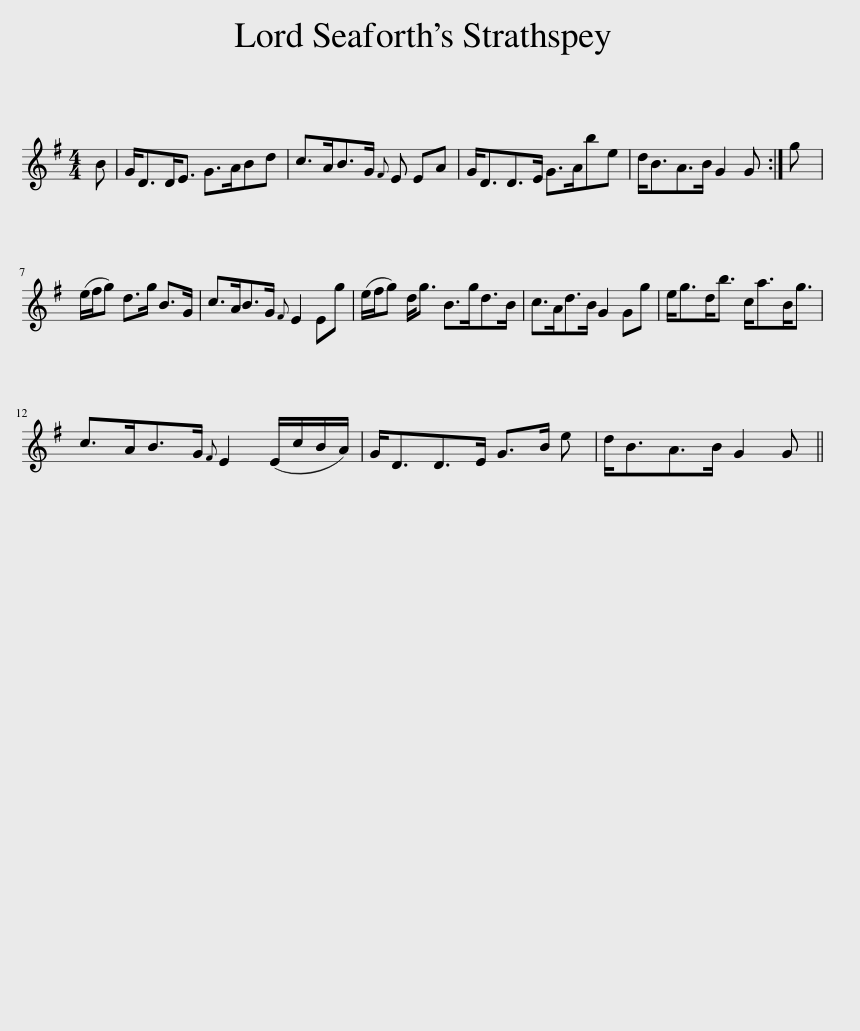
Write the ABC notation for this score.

X:1
L:1/8
M:4/4
I:linebreak $
K:G
V:1 treble
V:1
 B | G<DD<E G>ABd | c>AB>G{F} E EA | G<DD>E G>Abe | d<BA>B G2 G :| %5
 g |$ (e/f/g) d>g B>G | c>AB>G{F} E2 Eg | (e/f/g) d<g B>gd>B | c>Ad>B G2 Gg | %10
 e<gd<b c<aB<g |$ c>AB>G{F} E2 (E/c/B/A/) | G<DD>E G>B e | d<BA>B G2 G || %14
